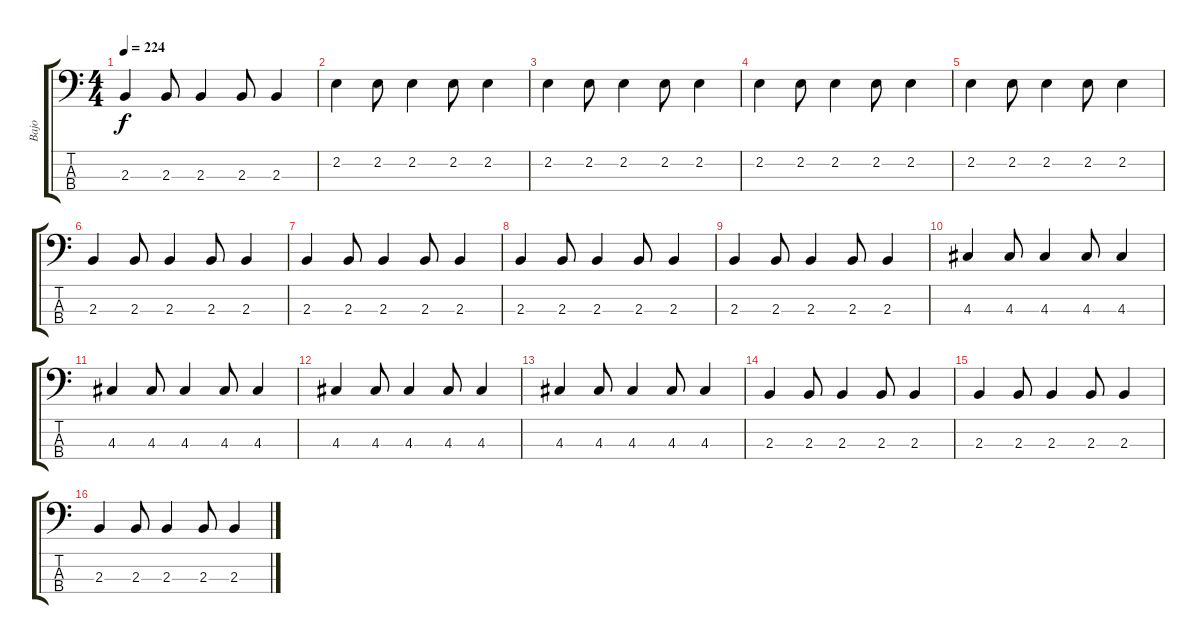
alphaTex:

\track ("Bajo" "Bajo") {instrument electricbasspick}
\staff {score tabs}
\tuning (G2 D2 A1 E1) {hide}
\ts (4 4)
\tempo 224
\clef f4
\ks c
2.3.4{dy f} 2.3.8 2.3.4 2.3.8 2.3.4 |
2.2.4 2.2.8 2.2.4 2.2.8 2.2.4 |
2.2.4 2.2.8 2.2.4 2.2.8 2.2.4 |
2.2.4 2.2.8 2.2.4 2.2.8 2.2.4 |
2.2.4 2.2.8 2.2.4 2.2.8 2.2.4 |
2.3.4 2.3.8 2.3.4 2.3.8 2.3.4 |
2.3.4 2.3.8 2.3.4 2.3.8 2.3.4 |
2.3.4 2.3.8 2.3.4 2.3.8 2.3.4 |
2.3.4 2.3.8 2.3.4 2.3.8 2.3.4 |
4.3.4 4.3.8 4.3.4 4.3.8 4.3.4 |
4.3.4 4.3.8 4.3.4 4.3.8 4.3.4 |
4.3.4 4.3.8 4.3.4 4.3.8 4.3.4 |
4.3.4 4.3.8 4.3.4 4.3.8 4.3.4 |
2.3.4 2.3.8 2.3.4 2.3.8 2.3.4 |
2.3.4 2.3.8 2.3.4 2.3.8 2.3.4 |
2.3.4 2.3.8 2.3.4 2.3.8 2.3.4
